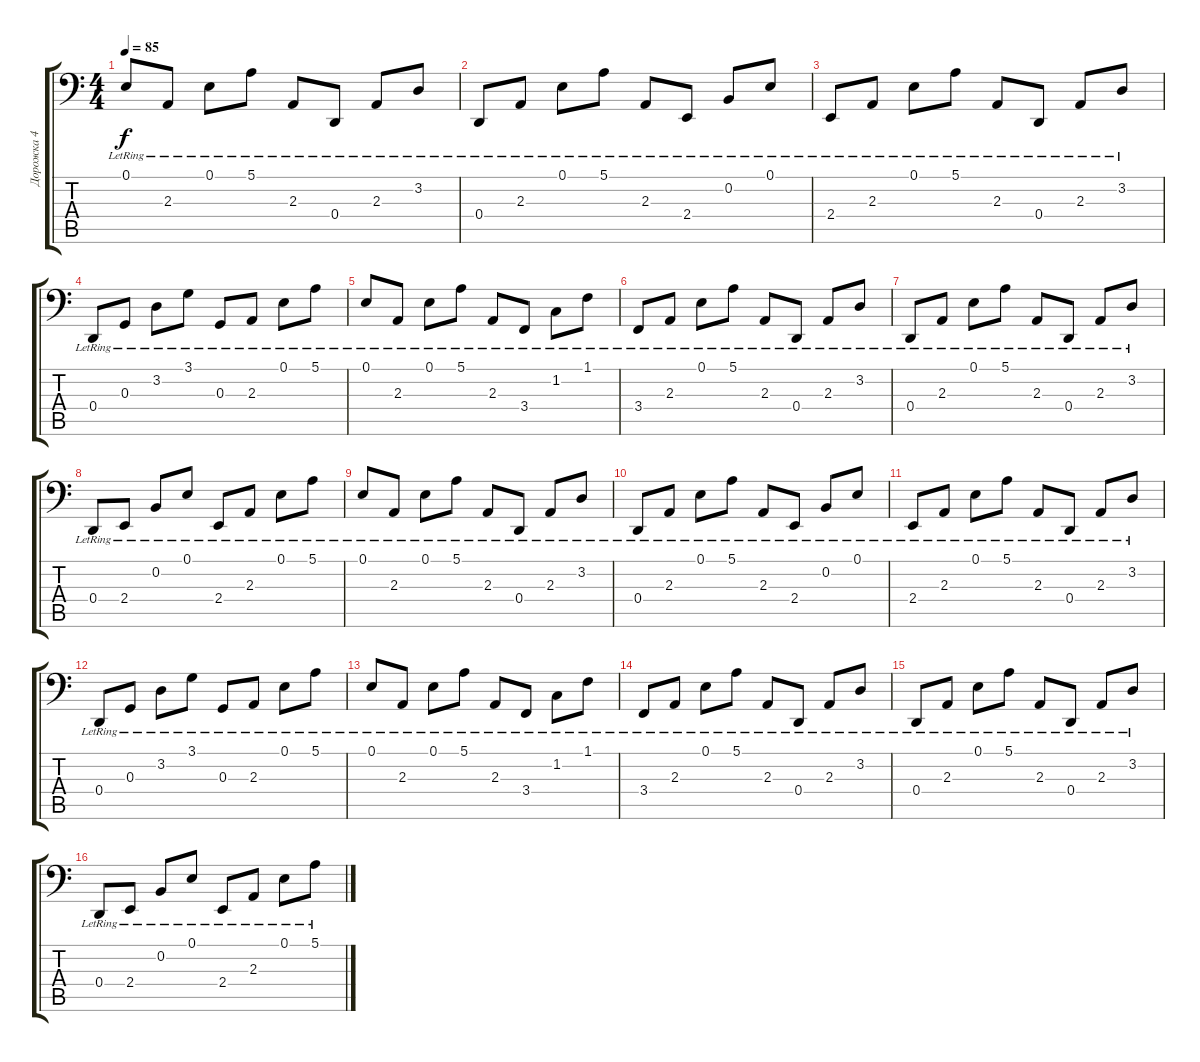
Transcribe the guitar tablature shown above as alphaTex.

\track ("Дорожка 4" "Дорожка 4") {solo instrument acousticgrandpiano}
\staff {score tabs}
\tuning (E3 B2 G2 D2 A1 E1) {hide}
\ts (4 4)
\tempo 85
\clef f4
\ks c
0.1{lr}.8{dy f} 2.3{lr}.8 0.1{lr}.8 5.1{lr}.8 2.3{lr}.8 0.4{lr}.8 2.3{lr}.8 3.2{lr}.8 |
0.4{lr}.8 2.3{lr}.8 0.1{lr}.8 5.1{lr}.8 2.3{lr}.8 2.4{lr}.8 0.2{lr}.8 0.1{lr}.8 |
2.4{lr}.8 2.3{lr}.8 0.1{lr}.8 5.1{lr}.8 2.3{lr}.8 0.4{lr}.8 2.3{lr}.8 3.2{lr}.8 |
0.4{lr}.8 0.3{lr}.8 3.2{lr}.8 3.1{lr}.8 0.3{lr}.8 2.3{lr}.8 0.1{lr}.8 5.1{lr}.8 |
0.1{lr}.8 2.3{lr}.8 0.1{lr}.8 5.1{lr}.8 2.3{lr}.8 3.4{lr}.8 1.2{lr}.8 1.1{lr}.8 |
3.4{lr}.8 2.3{lr}.8 0.1{lr}.8 5.1{lr}.8 2.3{lr}.8 0.4{lr}.8 2.3{lr}.8 3.2{lr}.8 |
0.4{lr}.8 2.3{lr}.8 0.1{lr}.8 5.1{lr}.8 2.3{lr}.8 0.4{lr}.8 2.3{lr}.8 3.2{lr}.8 |
0.4{lr}.8 2.4{lr}.8 0.2{lr}.8 0.1{lr}.8 2.4{lr}.8 2.3{lr}.8 0.1{lr}.8 5.1{lr}.8 |
0.1{lr}.8 2.3{lr}.8 0.1{lr}.8 5.1{lr}.8 2.3{lr}.8 0.4{lr}.8 2.3{lr}.8 3.2{lr}.8 |
0.4{lr}.8 2.3{lr}.8 0.1{lr}.8 5.1{lr}.8 2.3{lr}.8 2.4{lr}.8 0.2{lr}.8 0.1{lr}.8 |
2.4{lr}.8 2.3{lr}.8 0.1{lr}.8 5.1{lr}.8 2.3{lr}.8 0.4{lr}.8 2.3{lr}.8 3.2{lr}.8 |
0.4{lr}.8 0.3{lr}.8 3.2{lr}.8 3.1{lr}.8 0.3{lr}.8 2.3{lr}.8 0.1{lr}.8 5.1{lr}.8 |
0.1{lr}.8 2.3{lr}.8 0.1{lr}.8 5.1{lr}.8 2.3{lr}.8 3.4{lr}.8 1.2{lr}.8 1.1{lr}.8 |
3.4{lr}.8 2.3{lr}.8 0.1{lr}.8 5.1{lr}.8 2.3{lr}.8 0.4{lr}.8 2.3{lr}.8 3.2{lr}.8 |
0.4{lr}.8 2.3{lr}.8 0.1{lr}.8 5.1{lr}.8 2.3{lr}.8 0.4{lr}.8 2.3{lr}.8 3.2{lr}.8 |
0.4{lr}.8 2.4{lr}.8 0.2{lr}.8 0.1{lr}.8 2.4{lr}.8 2.3{lr}.8 0.1{lr}.8 5.1{lr}.8
